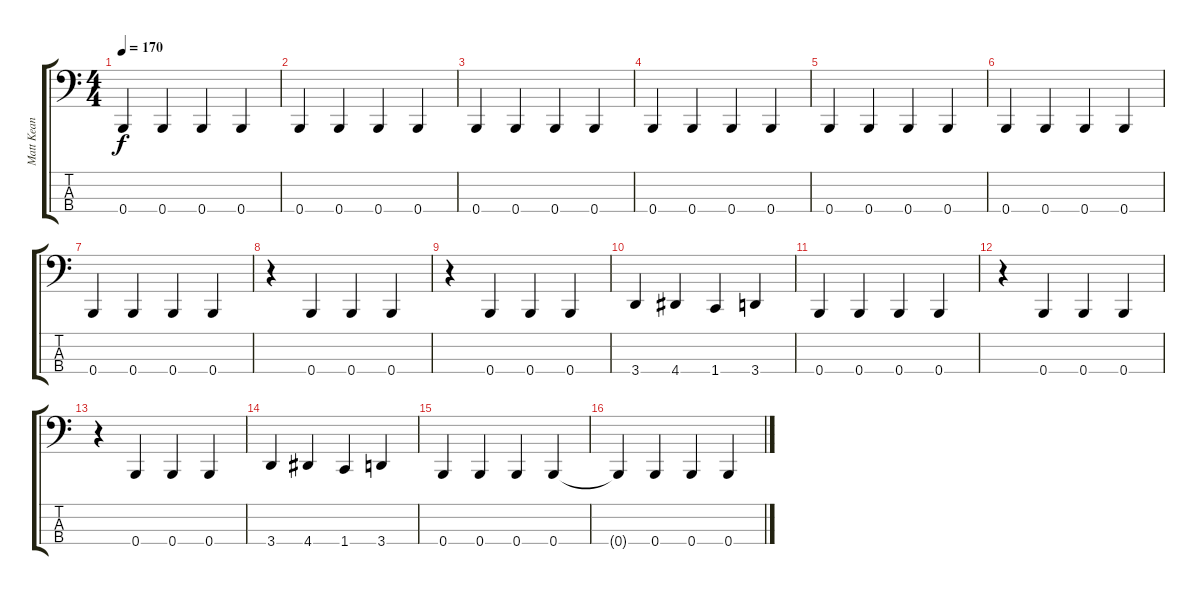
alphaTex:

\track ("Matt Kean" "Matt Kean") {instrument electricbasspick}
\staff {score tabs}
\tuning (E2 B1 Gb1 B0) {hide}
\ts (4 4)
\tempo 170
\clef f4
\ks c
0.4.4{dy f} 0.4.4 0.4.4 0.4.4 |
0.4.4 0.4.4 0.4.4 0.4.4 |
0.4.4 0.4.4 0.4.4 0.4.4 |
0.4.4 0.4.4 0.4.4 0.4.4 |
0.4.4 0.4.4 0.4.4 0.4.4 |
0.4.4 0.4.4 0.4.4 0.4.4 |
0.4.4 0.4.4 0.4.4 0.4.4 |
r.4 0.4.4 0.4.4 0.4.4 |
r.4 0.4.4 0.4.4 0.4.4 |
3.4.4 4.4.4 1.4.4 3.4.4 |
0.4.4 0.4.4 0.4.4 0.4.4 |
r.4 0.4.4 0.4.4 0.4.4 |
r.4 0.4.4 0.4.4 0.4.4 |
3.4.4 4.4.4 1.4.4 3.4.4 |
0.4.4 0.4.4 0.4.4 0.4.4 |
0.4{t}.4 0.4.4 0.4.4 0.4.4
